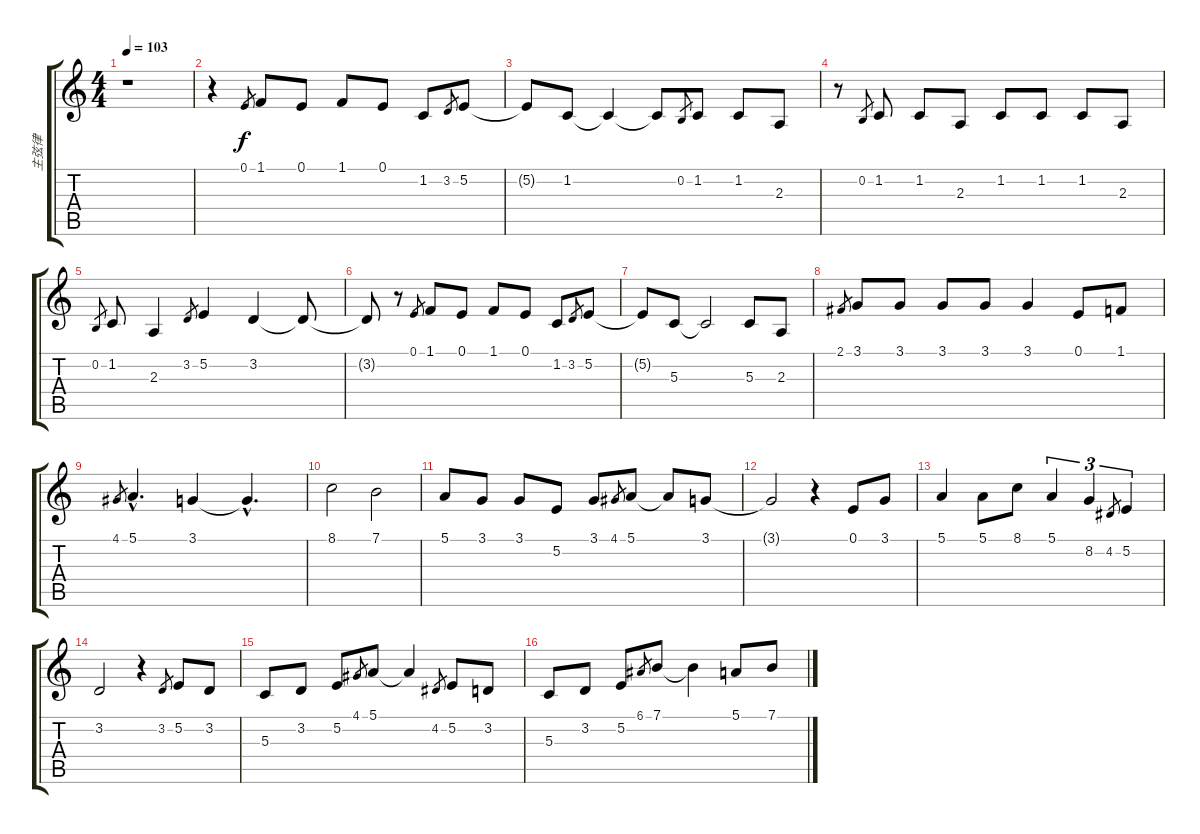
\track ("主弦律" "主弦律") {instrument flute}
\staff {score tabs}
\tuning (E4 B3 G3 D3 A2 E2) {hide}
\ts (4 4)
\tempo 103
\clef g2
\ks c
r.1{dy f} |
r.4 0.1.8{gr} 1.1.8 0.1.8 1.1.8 0.1.8 1.2.8 3.2.8{gr} 5.2.8 |
5.2{t}.8 1.2.8 1.2{t}.4 1.2{t}.8 0.2.8{gr} 1.2.8 1.2.8 2.3.8 |
r.8 0.2.8{gr} 1.2.8 1.2.8 2.3.8 1.2.8 1.2.8 1.2.8 2.3.8 |
0.2.8{gr} 1.2.8 2.3.4 3.2.8{gr} 5.2.4 3.2.4 3.2{t}.8 |
3.2{t}.8 r.8 0.1.8{gr} 1.1.8 0.1.8 1.1.8 0.1.8 1.2.8 3.2.8{gr} 5.2.8 |
5.2{t}.8 5.3.8 5.3{t}.2 5.3.8 2.3.8 |
2.1.8{gr} 3.1.8 3.1.8 3.1.8 3.1.8 3.1.4 0.1.8 1.1.8 |
4.1.8{gr} 5.1{hac}.4{d} 3.1.4 3.1{hac t}.4{d} |
8.1.2 7.1.2 |
5.1.8 3.1.8 3.1.8 5.2.8 3.1.8 4.1.8{gr} 5.1.8 5.1{t}.8 3.1.8 |
3.1{t}.2 r.4 0.1.8 3.1.8 |
5.1.4 5.1.8 8.1.8 5.1.4{tu (3 2)} 8.2.4{tu (3 2)} 4.2.8{gr} 5.2.4{tu (3 2)} |
3.2.2 r.4 3.2.8{gr} 5.2.8 3.2.8 |
5.3.8 3.2.8 5.2.8 4.1.8{gr} 5.1.8 5.1{t}.4 4.2.8{gr} 5.2.8 3.2.8 |
5.3.8 3.2.8 5.2.8 6.1.8{gr} 7.1.8 7.1{t}.4 5.1.8 7.1.8
